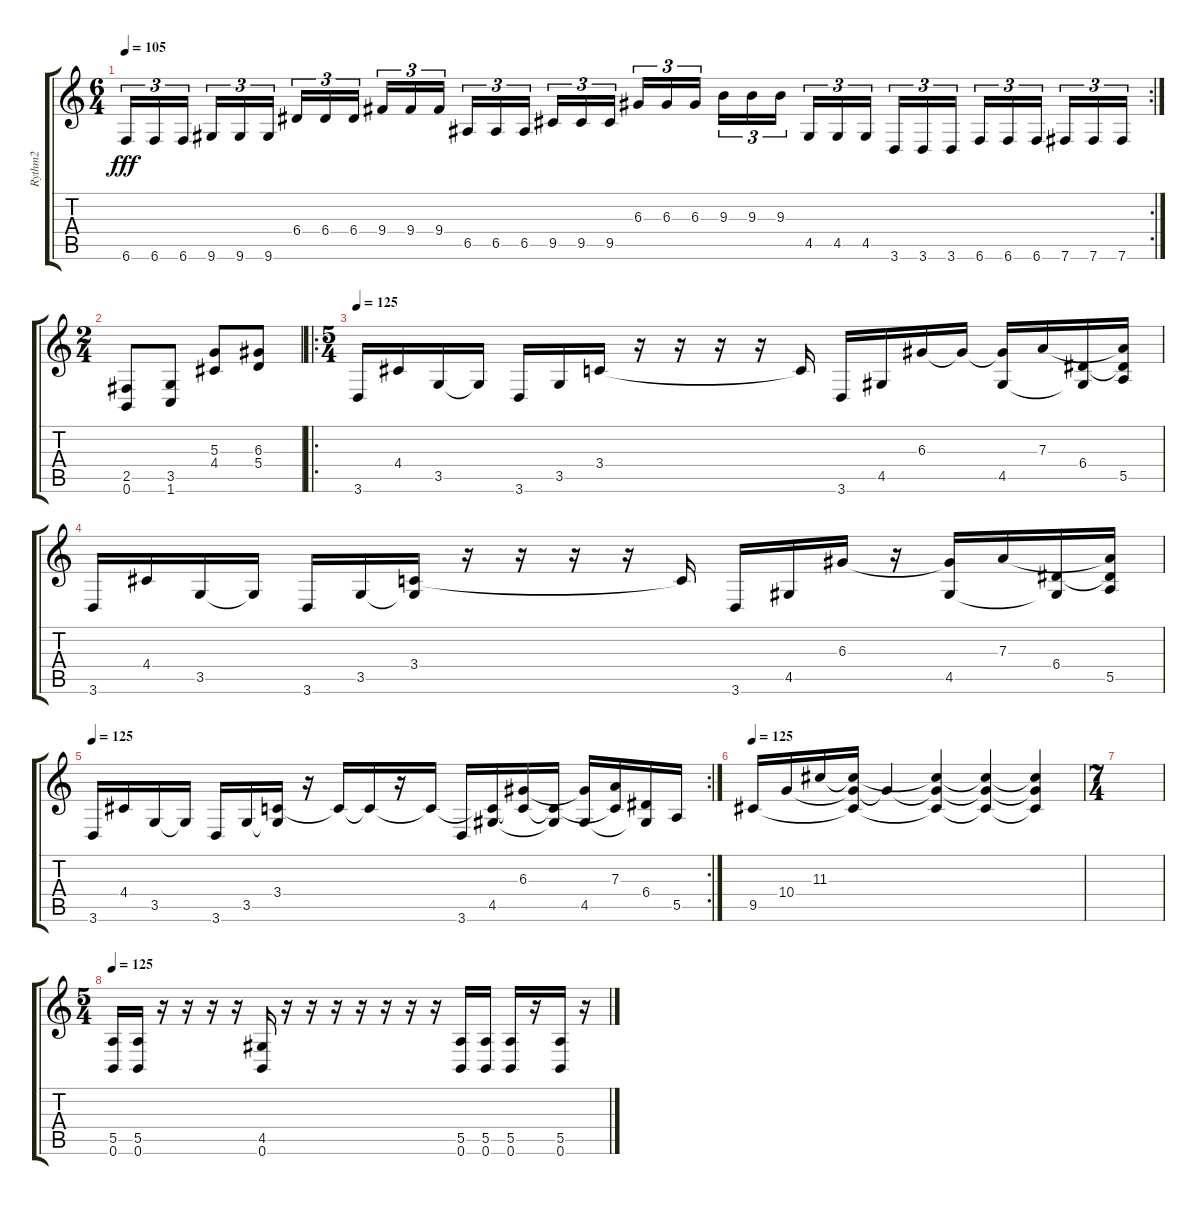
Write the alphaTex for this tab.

\track ("Rythm2" "Rythm2") {instrument distortionguitar}
\staff {score tabs}
\tuning (B3 Gb3 D3 A2 E2 B1) {hide}
\rc 2
\ts (6 4)
\tempo 105
\clef g2
\ks c
6.6.16{tu (3 2) dy fff} 6.6.16{tu (3 2)} 6.6.16{tu (3 2) beam splitsecondary} 9.6.16{tu (3 2)} 9.6.16{tu (3 2)} 9.6.16{tu (3 2) beam splitsecondary} 6.4.16{tu (3 2)} 6.4.16{tu (3 2)} 6.4.16{tu (3 2) beam splitsecondary} 9.4.16{tu (3 2)} 9.4.16{tu (3 2)} 9.4.16{tu (3 2) beam splitsecondary} 6.5.16{tu (3 2)} 6.5.16{tu (3 2)} 6.5.16{tu (3 2) beam splitsecondary} 9.5.16{tu (3 2)} 9.5.16{tu (3 2)} 9.5.16{tu (3 2)} 6.3.16{tu (3 2)} 6.3.16{tu (3 2)} 6.3.16{tu (3 2) beam splitsecondary} 9.3.16{tu (3 2)} 9.3.16{tu (3 2)} 9.3.16{tu (3 2) beam splitsecondary} 4.5.16{tu (3 2)} 4.5.16{tu (3 2)} 4.5.16{tu (3 2) beam splitsecondary} 3.6.16{tu (3 2)} 3.6.16{tu (3 2)} 3.6.16{tu (3 2) beam splitsecondary} 6.6.16{tu (3 2)} 6.6.16{tu (3 2)} 6.6.16{tu (3 2) beam splitsecondary} 7.6.16{tu (3 2)} 7.6.16{tu (3 2)} 7.6.16{tu (3 2)} |
\ts (2 4)
(2.5 0.6).8 (3.5 1.6).8 (5.3 4.4).8 (6.3 5.4).8 |
\ro
\ts (5 4)
\tempo 125
3.6.16 4.4.16 3.5.16 3.5{t}.16 3.6.16 3.5.16 3.4.16 r.16 r.16 r.16 r.16 3.4{t}.16 3.6.16 4.5.16 6.3.16 6.3{t}.16 (6.3{t} 4.5).16 7.3.16 (6.4 4.5{t}).16 (7.3{t} 6.4{t} 5.5).16 |
3.6.16 4.4.16 3.5.16 3.5{t}.16 3.6.16 3.5.16 (3.4 3.5{t}).16 r.16 r.16 r.16 r.16 3.4{t}.16 3.6.16 4.5.16 6.3.16 r.16 (6.3{t} 4.5).16 7.3.16 (6.4 4.5{t}).16 (7.3{t} 6.4{t} 5.5).16 |
\rc 2
\tempo 125
3.6.16 4.4.16 3.5.16 3.5{t}.16 3.6.16 3.5.16 (3.4 3.5{t}).16 r.16 3.4{t}.16 3.4{t}.16 r.16 3.4{t}.16 3.6.16 (3.4{t} 4.5).16 (6.3 3.4{t}).16 (3.4{t} 4.5{t}).16 (6.3{t} 4.5).16 (7.3 3.4{t}).16 (6.4 4.5{t}).16 5.5.16 |
\tempo 125
9.5.16{volume 0} 10.4.16 11.3.16 (11.3{t} 10.4{t} 9.5{t}).16 10.4{t}.4 (11.3{t} 10.4{t} 9.5{t}).4 (11.3{t} 10.4{t} 9.5{t}).4 (11.3{t} 10.4{t} 9.5{t}).4 |
\ts (7 4)
|
\ts (5 4)
\tempo 125
(5.5 0.6).16{volume 13} (5.5 0.6).16 r.16 r.16 r.16 r.16 (4.5 0.6).16 r.16 r.16 r.16 r.16 r.16 r.16 r.16 (5.5 0.6).16 (5.5 0.6).16 (5.5 0.6).16 r.16 (5.5 0.6).16 r.16
